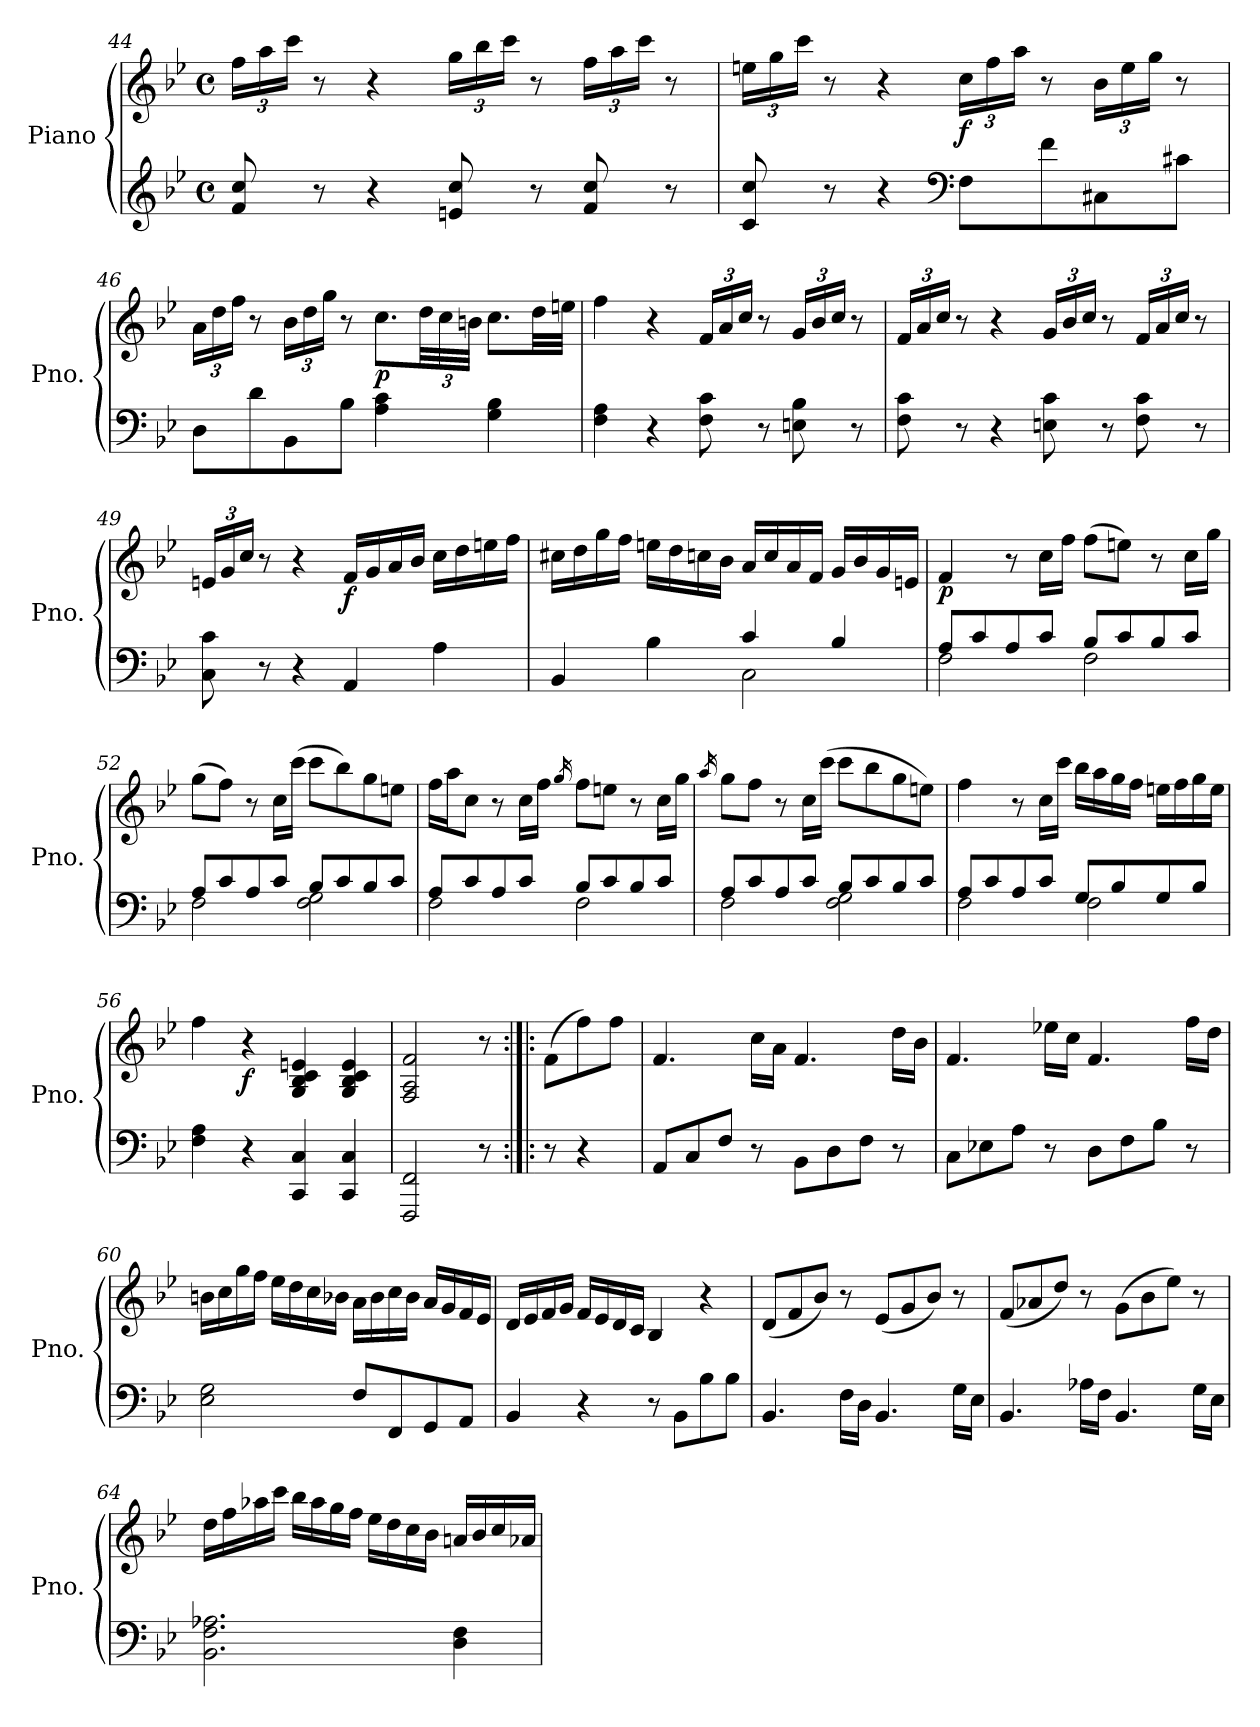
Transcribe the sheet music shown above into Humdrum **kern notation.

**kern	**kern	**dynam
*part1	*part1	*part1
*staff2	*staff1	*staff1/2
*I"Piano	*	*
*I'Pno.	*	*
!!LO:LB:g=z
*clefG2	*clefG2	*
*k[b-e-]	*k[b-e-]	*
*B-:	*B-:	*
*M4/4	*M4/4	*
*met(c)	*met(c)	*
*	*Xbrackettup	*
=44	=44	=44
8f/ 8cc/	24ff\LL	.
.	24aa\	.
.	24ccc\JJ	.
8r	8r	.
4r	4r	.
8en/ 8cc/	24gg\LL	.
.	24bb-\	.
.	24ccc\JJ	.
8r	8r	.
8f/ 8cc/	24ff\LL	.
.	24aa\	.
.	24ccc\JJ	.
8r	8r	.
=45	=45	=45
8c/ 8cc/	24een\LL	.
.	24gg\	.
.	24ccc\JJ	.
8r	8r	.
4r	4r	.
*clefF4	*	*
!	!	!LO:DY:b
8F\L	24cc\LL	f
.	24ff\	.
.	24aa\JJ	.
8f\	8r	.
8C#X\	24b-\LL	.
.	24ee\	.
.	24gg\JJ	.
8c#X\J	8r	.
=46	=46	=46
8D\L	24a\LL	.
.	24dd\	.
.	24ff\JJ	.
8d\	8r	.
8BB-\	24b-\LL	.
.	24dd\	.
.	24gg\JJ	.
8B-\J	8r	.
!	!	!LO:DY:b
4A\ 4c\	8.cc\L	p
.	48dd\LL	.
.	48cc\	.
.	48bn\JJJ	.
4G\ 4B-\	8.cc\L	.
.	32dd\LL	.
.	32een\JJJ	.
!!LO:PB:g=z
=47	=47	=47
4F\ 4A\	4ff\	.
4r	4r	.
8F\ 8c\	24f/LL	.
.	24a/	.
.	24cc/JJ	.
8r	8r	.
8En\ 8B-\	24g/LL	.
.	24b-/	.
.	24cc/JJ	.
8r	8r	.
=48	=48	=48
8F\ 8c\	24f/LL	.
.	24a/	.
.	24cc/JJ	.
8r	8r	.
4r	4r	.
8En\ 8c\	24g/LL	.
.	24b-/	.
.	24cc/JJ	.
8r	8r	.
8F\ 8c\	24f/LL	.
.	24a/	.
.	24cc/JJ	.
8r	8r	.
=49	=49	=49
8C\ 8c\	24en/LL	.
.	24g/	.
.	24cc/JJ	.
8r	8r	.
4r	4r	.
!	!	!LO:DY:b
4AA/	16f/LL	f
.	16g/	.
.	16a/	.
.	16b-/JJ	.
4A\	16cc\LL	.
.	16dd\	.
.	16een\	.
.	16ff\JJ	.
!!LO:LB:g=z
=50	=50	=50
*^	*	*
4BB-/	2ryy	16cc#X\LL	.
.	.	16dd\	.
.	.	16gg\	.
.	.	16ff\JJ	.
4B-\	.	16een\LL	.
.	.	16dd\	.
.	.	16ccn\	.
.	.	16b-\JJ	.
4c/	2C\	16a/LL	.
.	.	16cc/	.
.	.	16a/	.
.	.	16f/JJ	.
4B-/	.	16g/LL	.
.	.	16b-/	.
.	.	16g/	.
.	.	16en/JJ	.
=51	=51	=51	=51
!	!	!	!LO:DY:b
8A/L	2F\	4f/	p
8c/	.	.	.
8A/	.	8r	.
8c/J	.	16cc\LL	.
.	.	16ff\JJ	.
8B-/L	2F\	(8ff\L	.
8c/	.	8een\J)	.
8B-/	.	8r	.
8c/J	.	16cc\LL	.
.	.	16gg\JJ	.
!!LO:LB:g=z
=52	=52	=52	=52
8A/L	2F\	(8gg\L	.
8c/	.	8ff\J)	.
8A/	.	8r	.
8c/J	.	16cc\LL	.
.	.	(16ccc\JJ	.
8B-/L	2F\ 2G\	8ccc\L	.
8c/	.	8bb-\)	.
8B-/	.	8gg\	.
8c/J	.	8een\J	.
=53	=53	=53	=53
8A/L	2F\	16ff\LL	.
.	.	16aa\J	.
8c/	.	8cc\J	.
8A/	.	8r	.
8c/J	.	16cc\LL	.
.	.	16ff\JJ	.
.	.	16qgg/	.
8B-/L	2F\	8ff\L	.
8c/	.	8een\J	.
8B-/	.	8r	.
8c/J	.	16cc\LL	.
.	.	16gg\JJ	.
=54	=54	=54	=54
.	.	16qaa/	.
8A/L	2F\	8gg\L	.
8c/	.	8ff\J	.
8A/	.	8r	.
8c/J	.	16cc\LL	.
.	.	(16ccc\JJ	.
8B-/L	2F\ 2G\	8ccc\L	.
8c/	.	8bb-\	.
8B-/	.	8gg\	.
8c/J	.	8een\J)	.
!!LO:LB:g=z
=55	=55	=55	=55
8A/L	2F\	4ff\	.
8c/	.	.	.
8A/	.	8r	.
8c/J	.	16cc\LL	.
.	.	16ccc\JJ	.
8G/L	2F\	16bb-\LL	.
.	.	16aa\	.
8B-/	.	16gg\	.
.	.	16ff\JJ	.
8G/	.	16een\LL	.
.	.	16ff\	.
8B-/J	.	16gg\	.
.	.	16ee\JJ	.
*v	*v	*	*
=56	=56	=56
4F\ 4A\	4ff\	.
!	!	!LO:DY:b
4r	4r	f
4CC/ 4C/	4G/ 4B-/ 4c/ 4en/	.
4CC/ 4C/	4G/ 4B-/ 4c/ 4e/	.
=57	=57	=57
2FFF/ 2FF/	2F/ 2A/ 2f/	.
8r	8r	.
!!LO:PB:g=z
=57X1:|!|:	=57X1:|!|:	=57X1:|!|:
8r	(8f\L	.
4r	8ff\)	.
.	8ff\J	.
=58	=58	=58
8AA/L	4.f/	.
8C/	.	.
8F/J	.	.
8r	16cc\LL	.
.	16a\JJ	.
8BB-\L	4.f/	.
8D\	.	.
8F\J	.	.
8r	16dd\LL	.
.	16b-\JJ	.
=59	=59	=59
8C\L	4.f/	.
8E-X\	.	.
8A\J	.	.
8r	16ee-X\LL	.
.	16cc\JJ	.
8D\L	4.f/	.
8F\	.	.
8B-\J	.	.
8r	16ff\LL	.
.	16dd\JJ	.
=60	=60	=60
2E-\ 2G\	16bn\LL	.
.	16cc\	.
.	16gg\	.
.	16ff\JJ	.
.	16ee-\LL	.
.	16dd\	.
.	16cc\	.
.	16b-X\JJ	.
8F/L	16a\LL	.
.	16b-\	.
8FF/	16cc\	.
.	16b-\JJ	.
8GG/	16a/LL	.
.	16g/	.
8AA/J	16f/	.
.	16e-/JJ	.
!!LO:LB:g=z
=61	=61	=61
4BB-/	16d/LL	.
.	16e-/	.
.	16f/	.
.	16g/JJ	.
4r	16f/LL	.
.	16e-/	.
.	16d/	.
.	16c/JJ	.
8r	4B-/	.
8BB-\L	.	.
8B-\	4r	.
8B-\J	.	.
!!LO:LB:g=z
=62	=62	=62
4.BB-/	(8d/L	.
.	8f/	.
.	8b-/J)	.
16F\LL	8r	.
16D\JJ	.	.
4.BB-/	(8e-/L	.
.	8g/	.
.	8b-/J)	.
16G\LL	8r	.
16E-\JJ	.	.
=63	=63	=63
4.BB-/	(8f/L	.
.	8a-X/	.
.	8dd/J)	.
16A-X\LL	8r	.
16F\JJ	.	.
4.BB-/	(8g\L	.
.	8b-\	.
.	8ee-\J)	.
16G\LL	8r	.
16E-\JJ	.	.
=64	=64	=64
2.BB-\ 2.F\ 2.A-X\	16dd\LL	.
.	16ff\	.
.	16aa-X\	.
.	16ccc\JJ	.
.	16bb-\LL	.
.	16aa-\	.
.	16gg\	.
.	16ff\JJ	.
.	16ee-\LL	.
.	16dd\	.
.	16cc\	.
.	16b-\JJ	.
4D\ 4F\	16an/LL	.
.	16b-/	.
.	16cc/	.
.	16a-X/JJ	.
=	=	=
*-	*-	*-
